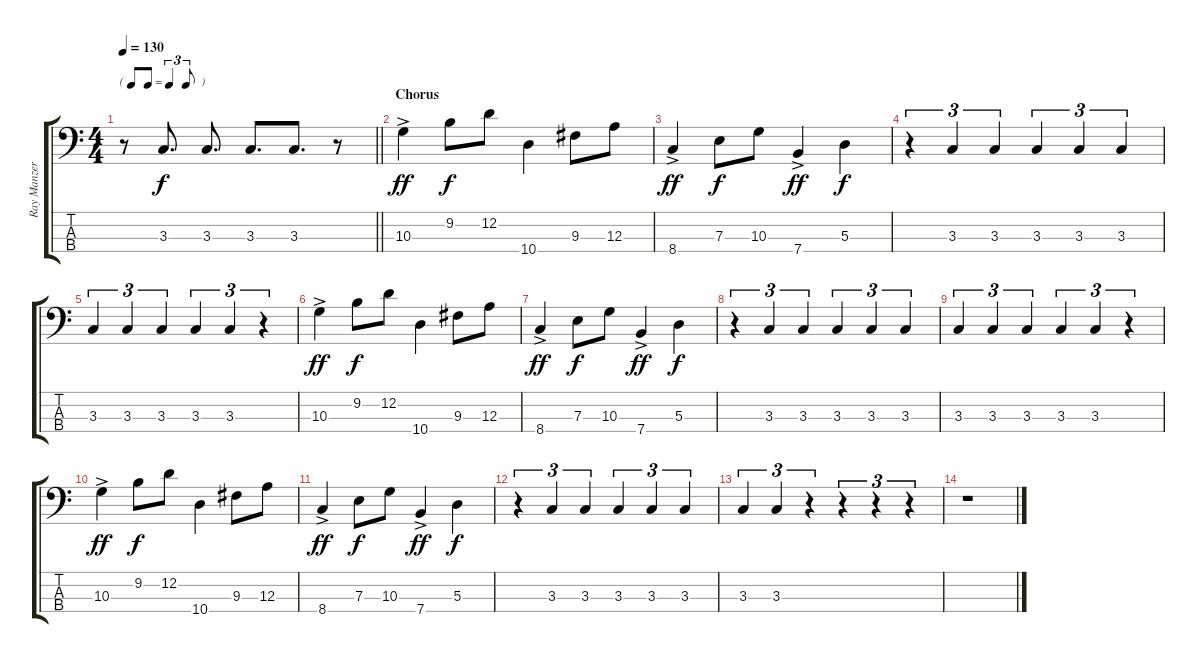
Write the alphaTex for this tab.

\track ("Ray Manzerek" "Ray Manzer") {instrument electricbassfinger}
\staff {score tabs}
\tuning (G2 D2 A1 E1) {hide}
\ts (4 4)
\tf triplet8th
\tempo 130
\clef f4
\barLineRight lightlight
\ks c
r.8{dy ff} 3.3.8{d dy f} 3.3.8{d} 3.3.8{d} 3.3.8{d} r.8 |
\section ("" "Chorus")
10.3{ac}.4{dy ff} 9.2.8{dy f} 12.2.8 10.4.4 9.3.8 12.3.8 |
8.4{ac}.4{dy ff} 7.3.8{dy f} 10.3.8 7.4{ac}.4{dy ff} 5.3.4{dy f} |
r.4{tu (3 2)} 3.3.4{tu (3 2)} 3.3.4{tu (3 2)} 3.3.4{tu (3 2)} 3.3.4{tu (3 2)} 3.3.4{tu (3 2)} |
3.3.4{tu (3 2)} 3.3.4{tu (3 2)} 3.3.4{tu (3 2)} 3.3.4{tu (3 2)} 3.3.4{tu (3 2)} r.4{tu (3 2)} |
10.3{ac}.4{dy ff} 9.2.8{dy f} 12.2.8 10.4.4 9.3.8 12.3.8 |
8.4{ac}.4{dy ff} 7.3.8{dy f} 10.3.8 7.4{ac}.4{dy ff} 5.3.4{dy f} |
r.4{tu (3 2)} 3.3.4{tu (3 2)} 3.3.4{tu (3 2)} 3.3.4{tu (3 2)} 3.3.4{tu (3 2)} 3.3.4{tu (3 2)} |
3.3.4{tu (3 2)} 3.3.4{tu (3 2)} 3.3.4{tu (3 2)} 3.3.4{tu (3 2)} 3.3.4{tu (3 2)} r.4{tu (3 2)} |
10.3{ac}.4{dy ff} 9.2.8{dy f} 12.2.8 10.4.4 9.3.8 12.3.8 |
8.4{ac}.4{dy ff} 7.3.8{dy f} 10.3.8 7.4{ac}.4{dy ff} 5.3.4{dy f} |
r.4{tu (3 2)} 3.3.4{tu (3 2)} 3.3.4{tu (3 2)} 3.3.4{tu (3 2)} 3.3.4{tu (3 2)} 3.3.4{tu (3 2)} |
3.3.4{tu (3 2)} 3.3.4{tu (3 2)} r.4{tu (3 2)} r.4{tu (3 2)} r.4{tu (3 2)} r.4{tu (3 2)} |
r.1
